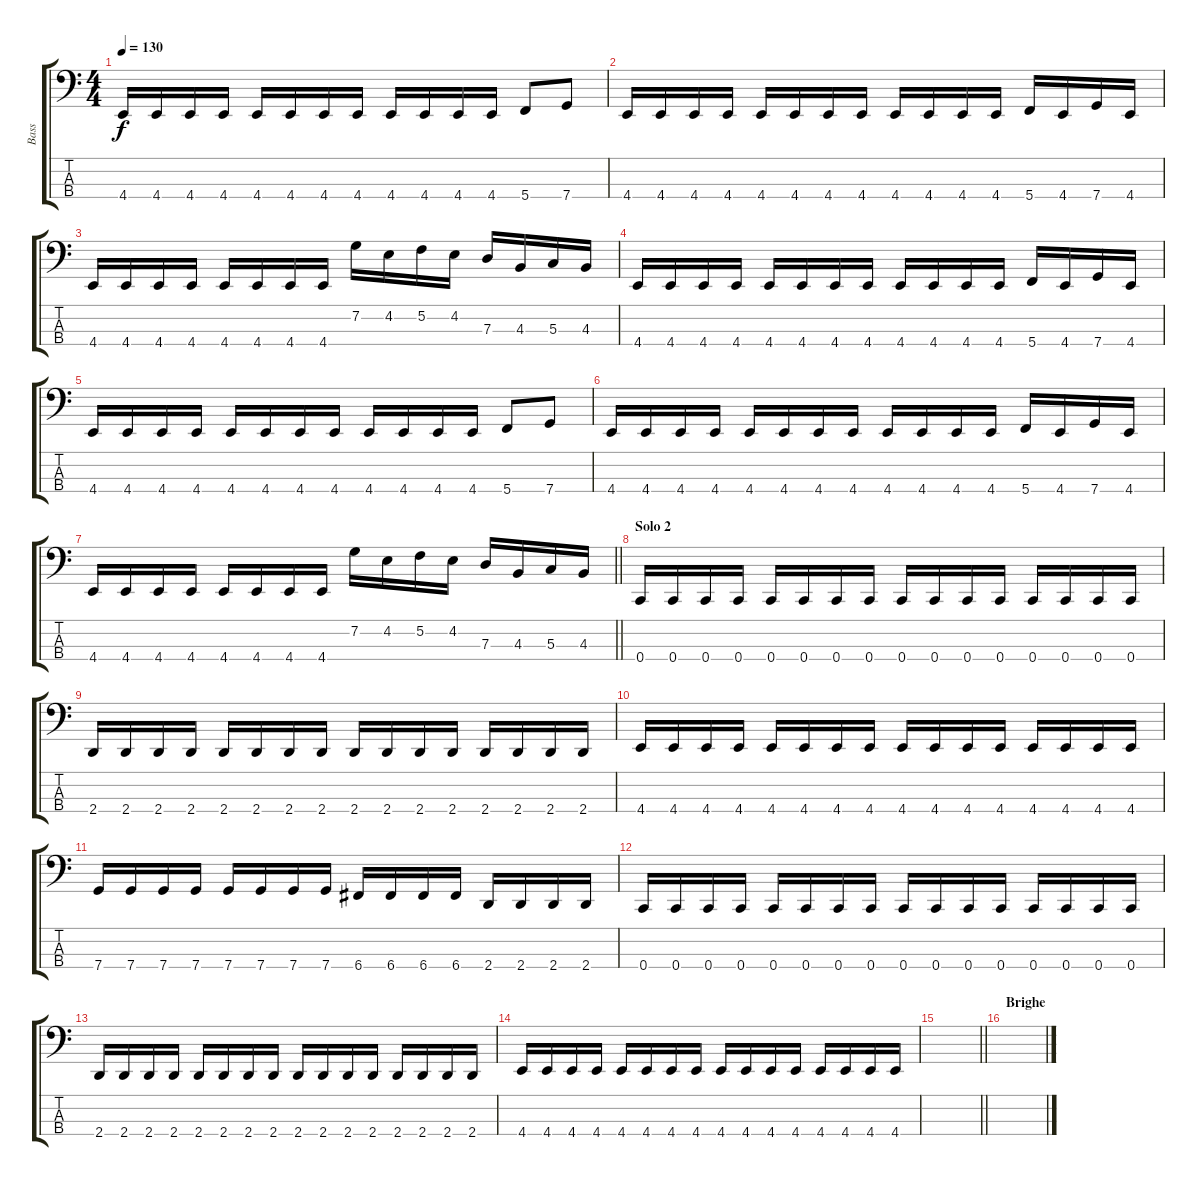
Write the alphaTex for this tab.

\track ("Bass" "Bass") {instrument electricbasspick}
\staff {score tabs}
\tuning (F2 C2 G1 C1) {hide}
\ts (4 4)
\tempo 130
\clef f4
\ks c
4.4.16{dy f} 4.4.16 4.4.16 4.4.16 4.4.16 4.4.16 4.4.16 4.4.16 4.4.16 4.4.16 4.4.16 4.4.16 5.4.8 7.4.8 |
4.4.16 4.4.16 4.4.16 4.4.16 4.4.16 4.4.16 4.4.16 4.4.16 4.4.16 4.4.16 4.4.16 4.4.16 5.4.16 4.4.16 7.4.16 4.4.16 |
4.4.16 4.4.16 4.4.16 4.4.16 4.4.16 4.4.16 4.4.16 4.4.16 7.2.16 4.2.16 5.2.16 4.2.16 7.3.16 4.3.16 5.3.16 4.3.16 |
4.4.16 4.4.16 4.4.16 4.4.16 4.4.16 4.4.16 4.4.16 4.4.16 4.4.16 4.4.16 4.4.16 4.4.16 5.4.16 4.4.16 7.4.16 4.4.16 |
4.4.16 4.4.16 4.4.16 4.4.16 4.4.16 4.4.16 4.4.16 4.4.16 4.4.16 4.4.16 4.4.16 4.4.16 5.4.8 7.4.8 |
4.4.16 4.4.16 4.4.16 4.4.16 4.4.16 4.4.16 4.4.16 4.4.16 4.4.16 4.4.16 4.4.16 4.4.16 5.4.16 4.4.16 7.4.16 4.4.16 |
\barLineRight lightlight
4.4.16 4.4.16 4.4.16 4.4.16 4.4.16 4.4.16 4.4.16 4.4.16 7.2.16 4.2.16 5.2.16 4.2.16 7.3.16 4.3.16 5.3.16 4.3.16 |
\section ("" "Solo 2")
0.4.16 0.4.16 0.4.16 0.4.16 0.4.16 0.4.16 0.4.16 0.4.16 0.4.16 0.4.16 0.4.16 0.4.16 0.4.16 0.4.16 0.4.16 0.4.16 |
2.4.16 2.4.16 2.4.16 2.4.16 2.4.16 2.4.16 2.4.16 2.4.16 2.4.16 2.4.16 2.4.16 2.4.16 2.4.16 2.4.16 2.4.16 2.4.16 |
4.4.16 4.4.16 4.4.16 4.4.16 4.4.16 4.4.16 4.4.16 4.4.16 4.4.16 4.4.16 4.4.16 4.4.16 4.4.16 4.4.16 4.4.16 4.4.16 |
7.4.16 7.4.16 7.4.16 7.4.16 7.4.16 7.4.16 7.4.16 7.4.16 6.4.16 6.4.16 6.4.16 6.4.16 2.4.16 2.4.16 2.4.16 2.4.16 |
0.4.16 0.4.16 0.4.16 0.4.16 0.4.16 0.4.16 0.4.16 0.4.16 0.4.16 0.4.16 0.4.16 0.4.16 0.4.16 0.4.16 0.4.16 0.4.16 |
2.4.16 2.4.16 2.4.16 2.4.16 2.4.16 2.4.16 2.4.16 2.4.16 2.4.16 2.4.16 2.4.16 2.4.16 2.4.16 2.4.16 2.4.16 2.4.16 |
4.4.16 4.4.16 4.4.16 4.4.16 4.4.16 4.4.16 4.4.16 4.4.16 4.4.16 4.4.16 4.4.16 4.4.16 4.4.16 4.4.16 4.4.16 4.4.16 |
\barLineRight lightlight
|
\section ("" "Brighe")
